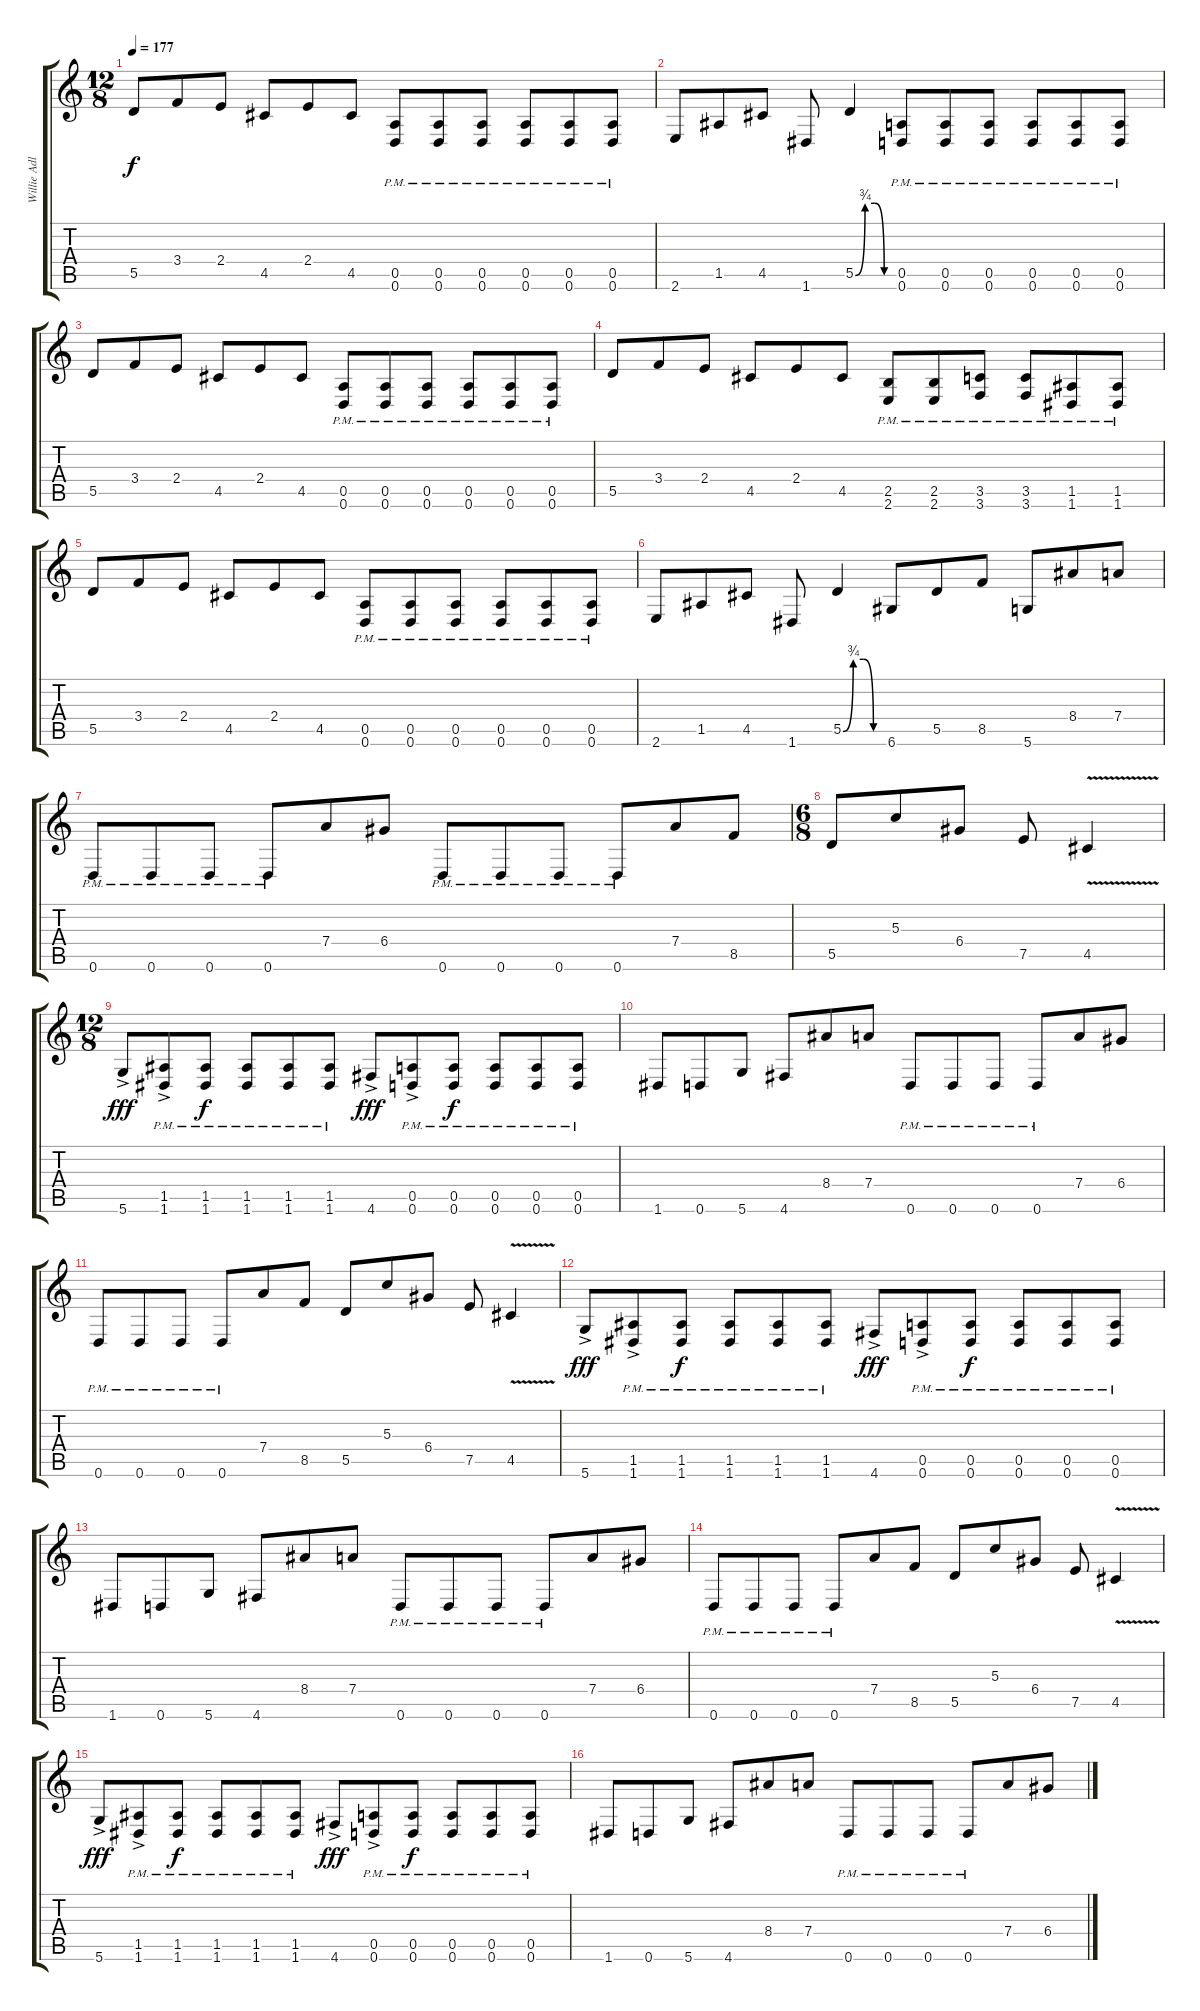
\track ("Willie Adler" "Willie Adl") {instrument distortionguitar}
\staff {score tabs}
\tuning (E4 B3 G3 D3 A2 D2) {hide}
\ts (12 8)
\tempo 177
\clef g2
\ks c
5.5.8{dy f} 3.4.8 2.4.8 4.5.8 2.4.8 4.5.8 (0.5{pm} 0.6{pm}).8 (0.5{pm} 0.6{pm}).8 (0.5{pm} 0.6{pm}).8 (0.5{pm} 0.6{pm}).8 (0.5{pm} 0.6{pm}).8 (0.5{pm} 0.6{pm}).8 |
2.6.8 1.5.8 4.5.8 1.6.8 5.5{be (custom 0 0 15 3 30 3 45 0 60 0)}.4 (0.5{pm} 0.6{pm}).8 (0.5{pm} 0.6{pm}).8 (0.5{pm} 0.6{pm}).8 (0.5{pm} 0.6{pm}).8 (0.5{pm} 0.6{pm}).8 (0.5{pm} 0.6{pm}).8 |
5.5.8 3.4.8 2.4.8 4.5.8 2.4.8 4.5.8 (0.5{pm} 0.6{pm}).8 (0.5{pm} 0.6{pm}).8 (0.5{pm} 0.6{pm}).8 (0.5{pm} 0.6{pm}).8 (0.5{pm} 0.6{pm}).8 (0.5{pm} 0.6{pm}).8 |
5.5.8 3.4.8 2.4.8 4.5.8 2.4.8 4.5.8 (2.5{pm} 2.6{pm}).8 (2.5{pm} 2.6{pm}).8 (3.5{pm} 3.6{pm}).8 (3.5{pm} 3.6{pm}).8 (1.5{pm} 1.6{pm}).8 (1.5{pm} 1.6{pm}).8 |
5.5.8 3.4.8 2.4.8 4.5.8 2.4.8 4.5.8 (0.5{pm} 0.6{pm}).8 (0.5{pm} 0.6{pm}).8 (0.5{pm} 0.6{pm}).8 (0.5{pm} 0.6{pm}).8 (0.5{pm} 0.6{pm}).8 (0.5{pm} 0.6{pm}).8 |
2.6.8 1.5.8 4.5.8 1.6.8 5.5{be (custom 0 0 15 3 30 3 45 0 60 0)}.4 6.6.8 5.5.8 8.5.8 5.6.8 8.4.8 7.4.8 |
0.6{pm}.8 0.6{pm}.8 0.6{pm}.8 0.6{pm}.8 7.4.8 6.4.8 0.6{pm}.8 0.6{pm}.8 0.6{pm}.8 0.6{pm}.8 7.4.8 8.5.8 |
\ts (6 8)
5.5.8 5.3.8 6.4.8 7.5.8 4.5{v}.4 |
\ts (12 8)
5.6{ac}.8{dy fff} (1.5{pm} 1.6{ac pm}).8 (1.5{pm} 1.6{pm}).8{dy f} (1.5{pm} 1.6{pm}).8 (1.5{pm} 1.6{pm}).8 (1.5{pm} 1.6{pm}).8 4.6{ac}.8{dy fff} (0.5{pm} 0.6{ac pm}).8 (0.5{pm} 0.6{pm}).8{dy f} (0.5{pm} 0.6{pm}).8 (0.5{pm} 0.6{pm}).8 (0.5{pm} 0.6{pm}).8 |
1.6.8 0.6.8 5.6.8 4.6.8 8.4.8 7.4.8 0.6{pm}.8 0.6{pm}.8 0.6{pm}.8 0.6{pm}.8 7.4.8 6.4.8 |
0.6{pm}.8 0.6{pm}.8 0.6{pm}.8 0.6{pm}.8 7.4.8 8.5.8 5.5.8 5.3.8 6.4.8 7.5.8 4.5{v}.4 |
5.6{ac}.8{dy fff} (1.5{pm} 1.6{ac pm}).8 (1.5{pm} 1.6{pm}).8{dy f} (1.5{pm} 1.6{pm}).8 (1.5{pm} 1.6{pm}).8 (1.5{pm} 1.6{pm}).8 4.6{ac}.8{dy fff} (0.5{pm} 0.6{ac pm}).8 (0.5{pm} 0.6{pm}).8{dy f} (0.5{pm} 0.6{pm}).8 (0.5{pm} 0.6{pm}).8 (0.5{pm} 0.6{pm}).8 |
1.6.8 0.6.8 5.6.8 4.6.8 8.4.8 7.4.8 0.6{pm}.8 0.6{pm}.8 0.6{pm}.8 0.6{pm}.8 7.4.8 6.4.8 |
0.6{pm}.8 0.6{pm}.8 0.6{pm}.8 0.6{pm}.8 7.4.8 8.5.8 5.5.8 5.3.8 6.4.8 7.5.8 4.5{v}.4 |
5.6{ac}.8{dy fff} (1.5{pm} 1.6{ac pm}).8 (1.5{pm} 1.6{pm}).8{dy f} (1.5{pm} 1.6{pm}).8 (1.5{pm} 1.6{pm}).8 (1.5{pm} 1.6{pm}).8 4.6{ac}.8{dy fff} (0.5{pm} 0.6{ac pm}).8 (0.5{pm} 0.6{pm}).8{dy f} (0.5{pm} 0.6{pm}).8 (0.5{pm} 0.6{pm}).8 (0.5{pm} 0.6{pm}).8 |
1.6.8 0.6.8 5.6.8 4.6.8 8.4.8 7.4.8 0.6{pm}.8 0.6{pm}.8 0.6{pm}.8 0.6{pm}.8 7.4.8 6.4.8
